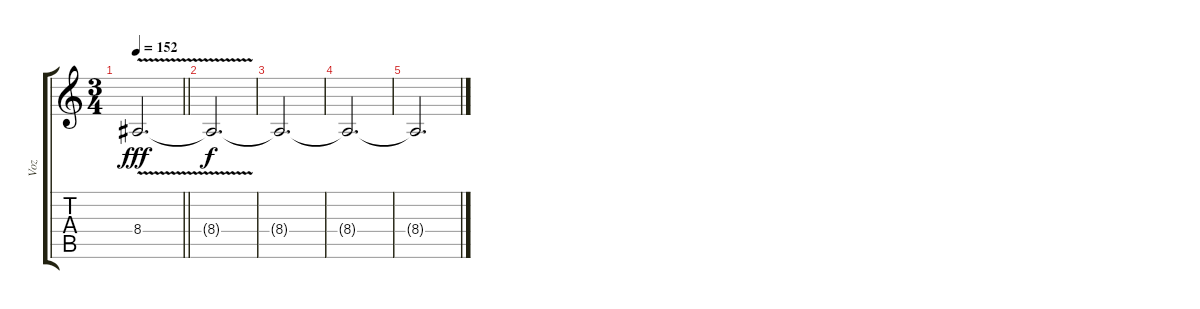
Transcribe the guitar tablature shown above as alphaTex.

\track ("Voz" "Voz") {instrument baritonesax}
\staff {score tabs}
\tuning (E4 B3 G3 D3 A2 E2) {hide}
\ts (3 4)
\tempo 152
\clef g2
\barLineRight lightlight
\ks c
8.4{v}.2{d dy fff} |
8.4{t}.2{d dy f} |
8.4{t}.2{d} |
8.4{t}.2{d} |
8.4{t}.2{d}
